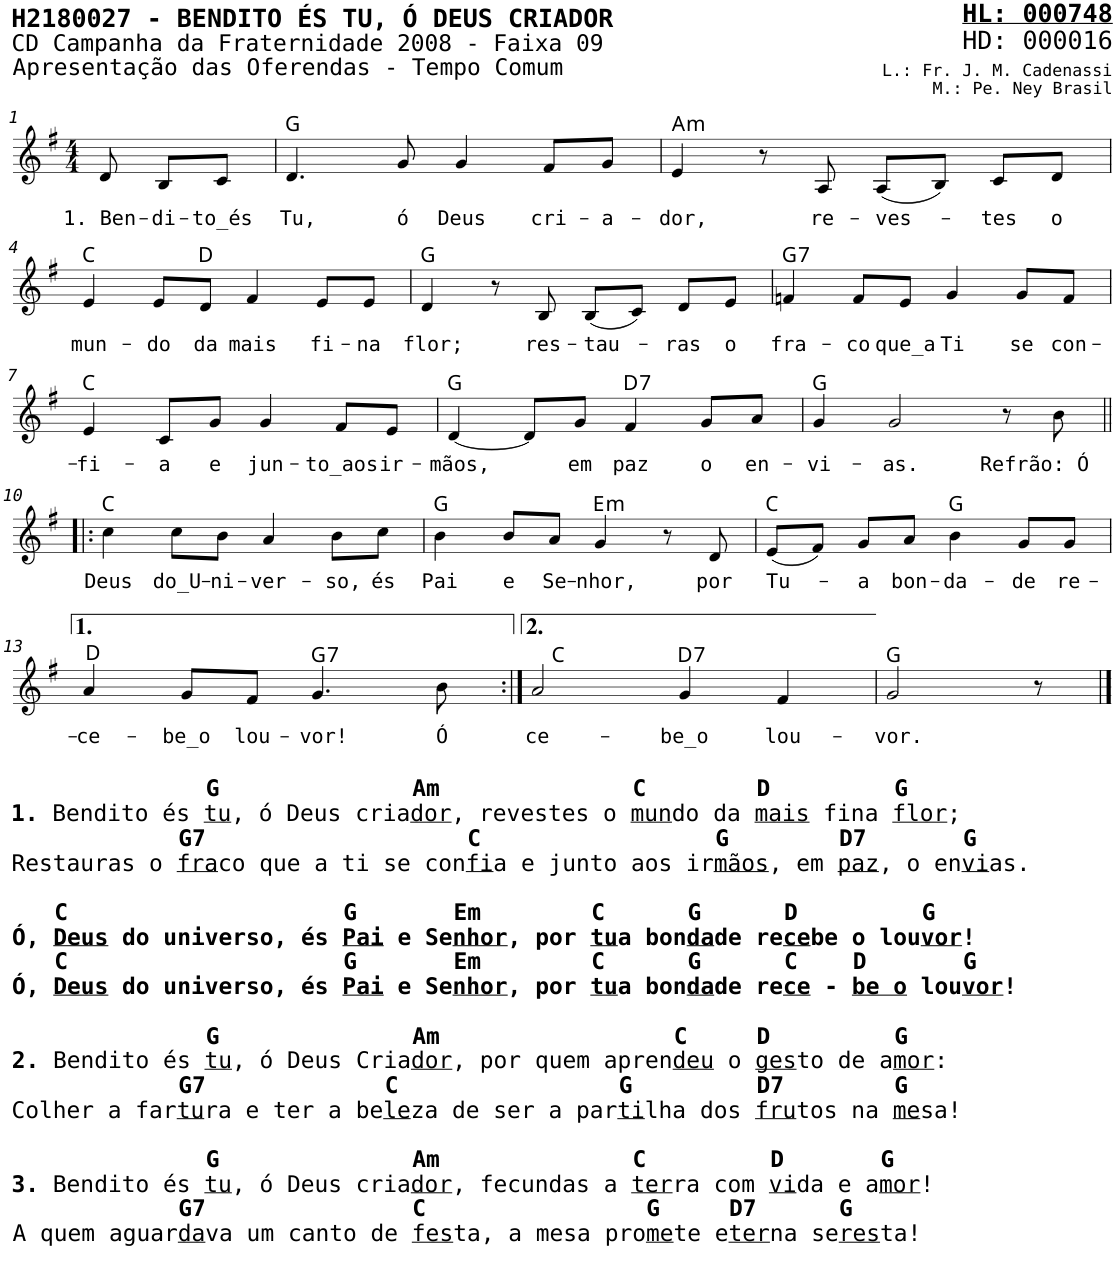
**kern	**text	**harte
*part1	*part1	*part1
*staff1	*staff1	*
*I"Voz	*	*
*I'V	*	*
*stria5	*	*
*clefG2	*	*
*k[f#]	*	*
*M4/4	*	*
=1	=1	=1
!	!LO:LY:b	!
8d/	1. Ben-	.
!	!LO:LY:b	!
8B/L	-di-	.
!	!LO:LY:b	!
8c/J	-to_és	.
=2	=2	=2
!	!LO:LY:b	!
4.d/	Tu,	G:maj
!	!LO:LY:b	!
8g/	ó	.
!	!LO:LY:b	!
4g/	Deus	.
!	!LO:LY:b	!
8f#/L	cri-	.
!	!LO:LY:b	!
8g/J	-a-	.
=3	=3	=3
!	!LO:LY:b	!LO:H:kt=m
4e/	-dor,	A:min
8r	.	.
!	!LO:LY:b	!
8A/	re-	.
!	!LO:LY:b	!
(8A/L	-ves-	.
8B/J)	.	.
!	!LO:LY:b	!
8c/L	-tes	.
!	!LO:LY:b	!
8d/J	o	.
!!LO:LB:g=z
=4	=4	=4
!	!LO:LY:b	!
4e/	mun-	C:maj
!	!LO:LY:b	!
8e/L	-do	.
!	!LO:LY:b	!
8d/J	da	D:maj
!	!LO:LY:b	!
4f#/	mais	.
!	!LO:LY:b	!
8e/L	fi-	.
!	!LO:LY:b	!
8e/J	-na	.
=5	=5	=5
!	!LO:LY:b	!
4d/	flor;	G:maj
8r	.	.
!	!LO:LY:b	!
8B/	res-	.
!	!LO:LY:b	!
(8B/L	-tau-	.
8c/J)	.	.
!	!LO:LY:b	!
8d/L	-ras	.
!	!LO:LY:b	!
8e/J	o	.
=6	=6	=6
!	!LO:LY:b	!LO:H:kt=7
4fn/	fra-	G:7
!	!LO:LY:b	!
8f/L	-co	.
!	!LO:LY:b	!
8e/J	que_a	.
!	!LO:LY:b	!
4g/	Ti	.
!	!LO:LY:b	!
8g/L	se	.
!	!LO:LY:b	!
8f/J	con-	.
!!LO:LB:g=z
=7	=7	=7
!	!LO:LY:b	!
4e/	-fi-	C:maj
!	!LO:LY:b	!
8c/L	-a	.
!	!LO:LY:b	!
8g/J	e	.
!	!LO:LY:b	!
4g/	jun-	.
!	!LO:LY:b	!
8f#/L	-to_aos	.
!	!LO:LY:b	!
8e/J	ir-	.
=8	=8	=8
!	!LO:LY:b	!
[4d/	-mãos,	G:maj
8d/L]	.	.
!	!LO:LY:b	!
8g/J	em	.
!	!LO:LY:b	!LO:H:kt=7
4f#/	paz	D:7
!	!LO:LY:b	!
8g/L	o	.
!	!LO:LY:b	!
8a/J	en-	.
=9	=9	=9
!	!LO:LY:b	!
4g/	-vi-	G:maj
!	!LO:LY:b	!
2g/	-as.	.
8r	.	.
!	!LO:LY:b	!
8b\	Refrão: Ó	.
!!LO:LB:g=z
=10!|:	=10!|:	=10!|:
!	!LO:LY:b	!
4cc\	Deus	C:maj
!	!LO:LY:b	!
8cc\L	do_U-	.
!	!LO:LY:b	!
8b\J	-ni-	.
!	!LO:LY:b	!
4a/	-ver-	.
!	!LO:LY:b	!
8b\L	-so,	.
!	!LO:LY:b	!
8cc\J	és	.
=11	=11	=11
!	!LO:LY:b	!
4b\	Pai	G:maj
!	!LO:LY:b	!
8b/L	e	.
!	!LO:LY:b	!
8a/J	Se-	.
!	!LO:LY:b	!LO:H:kt=m
4g/	-nhor,	E:min
8r	.	.
!	!LO:LY:b	!
8d/	por	.
=12	=12	=12
!	!LO:LY:b	!
(8e/L	Tu-	C:maj
8f#/J)	.	.
!	!LO:LY:b	!
8g/L	-a	.
!	!LO:LY:b	!
8a/J	bon-	.
!	!LO:LY:b	!
4b\	-da-	G:maj
!	!LO:LY:b	!
8g/L	-de	.
!	!LO:LY:b	!
8g/J	re-	.
!!LO:LB:g=z
=13	=13	=13
!LO:TX:b:B:t=G &nbsp;            Am              C        D         G	!	!
!LO:TX:b:t=1.	!	!
!LO:TX:b:t=Bendito és	!	!
!LO:TX:b:t=tu	!	!
!LO:TX:b:t=, ó Deus cria	!	!
!LO:TX:b:t=dor	!	!
!LO:TX:b:t=, revestes o	!	!
!LO:TX:b:t=mun	!	!
!LO:TX:b:t=do da	!	!
!LO:TX:b:t=mais	!	!
!LO:TX:b:t=fina	!	!
!LO:TX:b:t=flor	!	!
!LO:TX:b:t=;	!	!
!LO:TX:b:B:t=G7                   C                 G        D7       G	!	!
!LO:TX:b:t=Restauras o	!	!
!LO:TX:b:t=fra	!	!
!LO:TX:b:t=co que a ti se con	!	!
!LO:TX:b:t=fi	!	!
!LO:TX:b:t=a e junto aos ir	!	!
!LO:TX:b:t=mãos	!	!
!LO:TX:b:t=, em	!	!
!LO:TX:b:t=paz	!	!
!LO:TX:b:t=, o en	!	!
!LO:TX:b:t=vi	!	!
!LO:TX:b:t=as.	!	!
!LO:TX:b:B:t=C                    G       Em        C      G      D         G	!	!
!LO:TX:b:t=Ó,	!	!
!LO:TX:b:t=Deus	!	!
!LO:TX:b:t=do universo, és	!	!
!LO:TX:b:t=Pai	!	!
!LO:TX:b:t=e Se	!	!
!LO:TX:b:t=nhor	!	!
!LO:TX:b:t=, por	!	!
!LO:TX:b:t=tu	!	!
!LO:TX:b:t=a bon	!	!
!LO:TX:b:t=da	!	!
!LO:TX:b:t=de re	!	!
!LO:TX:b:t=ce	!	!
!LO:TX:b:t=be o lou	!	!
!LO:TX:b:t=vor	!	!
!LO:TX:b:t=!	!	!
!LO:TX:b:t=C                    G       Em        C      G      C    D       G	!	!
!LO:TX:b:t=Ó,	!	!
!LO:TX:b:t=Deus	!	!
!LO:TX:b:t=do universo, és	!	!
!LO:TX:b:t=Pai	!	!
!LO:TX:b:t=e Se	!	!
!LO:TX:b:t=nhor	!	!
!LO:TX:b:t=, por	!	!
!LO:TX:b:t=tu	!	!
!LO:TX:b:t=a bon	!	!
!LO:TX:b:t=da	!	!
!LO:TX:b:t=de re	!	!
!LO:TX:b:t=ce	!	!
!LO:TX:b:t=-	!	!
!LO:TX:b:t=be o	!	!
!LO:TX:b:t=lou	!	!
!LO:TX:b:t=vor	!	!
!LO:TX:b:t=!	!	!
!LO:TX:b:t=G &nbsp;            Am                 C     D         G	!	!
!LO:TX:b:t=2.	!	!
!LO:TX:b:t=Bendito és	!	!
!LO:TX:b:t=tu	!	!
!LO:TX:b:t=, ó Deus Cria	!	!
!LO:TX:b:t=dor	!	!
!LO:TX:b:t=, por quem apren	!	!
!LO:TX:b:t=deu	!	!
!LO:TX:b:t=o	!	!
!LO:TX:b:t=ges	!	!
!LO:TX:b:t=to de a	!	!
!LO:TX:b:t=mor	!	!
!LO:TX:b:t=&colon;	!	!
!LO:TX:b:B:t=G7             C                G         D7        G	!	!
!LO:TX:b:t=Colher a far	!	!
!LO:TX:b:t=tu	!	!
!LO:TX:b:t=ra e ter a be	!	!
!LO:TX:b:t=le	!	!
!LO:TX:b:t=za de ser a par	!	!
!LO:TX:b:t=ti	!	!
!LO:TX:b:t=lha dos	!	!
!LO:TX:b:t=fru	!	!
!LO:TX:b:t=tos na	!	!
!LO:TX:b:t=me	!	!
!LO:TX:b:t=sa!	!	!
!LO:TX:b:B:t=G &nbsp;            Am              C         D       G	!	!
!LO:TX:b:t=3.	!	!
!LO:TX:b:t=Bendito és	!	!
!LO:TX:b:t=tu	!	!
!LO:TX:b:t=, ó Deus cria	!	!
!LO:TX:b:t=dor	!	!
!LO:TX:b:t=, fecundas a	!	!
!LO:TX:b:t=ter	!	!
!LO:TX:b:t=ra com	!	!
!LO:TX:b:t=vi	!	!
!LO:TX:b:t=da e a	!	!
!LO:TX:b:t=mor	!	!
!LO:TX:b:t=!	!	!
!LO:TX:b:B:t=G7               C                G     D7      G	!	!
!LO:TX:b:t=A quem aguar	!	!
!LO:TX:b:t=da	!	!
!LO:TX:b:t=va um canto de	!	!
!LO:TX:b:t=fes	!	!
!LO:TX:b:t=ta, a mesa pro	!	!
!LO:TX:b:t=me	!	!
!LO:TX:b:t=te e	!	!
!LO:TX:b:t=ter	!	!
!LO:TX:b:t=na se	!	!
!LO:TX:b:t=res	!	!
!LO:TX:b:t=ta!	!	!
!	!LO:LY:b	!
4a/	-ce-	D:maj
!	!LO:LY:b	!
8g/L	-be_o	.
!	!LO:LY:b	!
8f#/J	lou-	.
!	!LO:LY:b	!LO:H:kt=7
4.g/	-vor!	G:7
!	!LO:LY:b	!
8b\	Ó	.
=14:|!	=14:|!	=14:|!
!	!LO:LY:b	!
2a/	ce-	C:maj
!	!LO:LY:b	!LO:H:kt=7
4g/	-be_o	D:7
!	!LO:LY:b	!
4f#/	lou-	.
=15	=15	=15
!	!LO:LY:b	!
2g/	-vor.	G:maj
8r	.	.
==	==	==
*-	*-	*-
